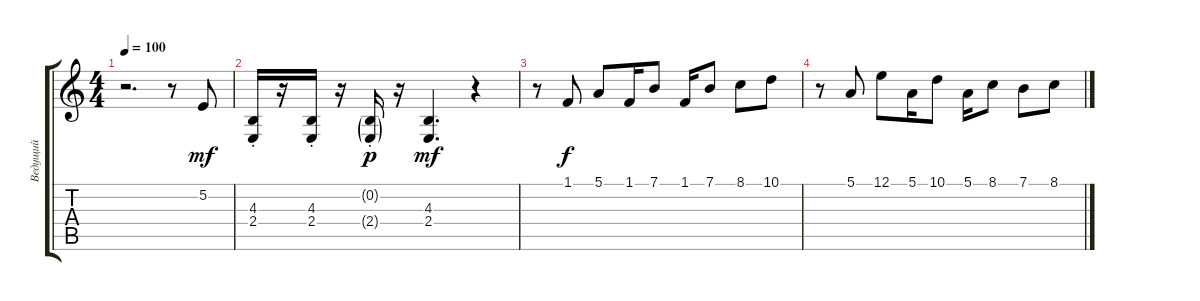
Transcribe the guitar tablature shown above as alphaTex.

\track ("Ведущий" "Ведущий") {solo instrument lead1square}
\staff {score tabs}
\tuning (E4 B3 G3 D3 A2 E2) {hide}
\ts (4 4)
\tempo 100
\clef g2
\ks c
r.2{d dy mf} r.8 5.2.8 |
(4.3{st} 2.4{st}).16 r.16 (4.3{st} 2.4{st}).16 r.16 (0.2{g st} 2.4{g st}).16{dy p} r.16 (4.3 2.4).4{d dy mf} r.4 |
r.8 1.1.8{dy f instrument vibraphone} 5.1.8 1.1.16 7.1.8 1.1.16 7.1.8 8.1.8 10.1.8 |
r.8 5.1.8 12.1.8 5.1.16 10.1.8 5.1.16 8.1.8 7.1.8 8.1.8
